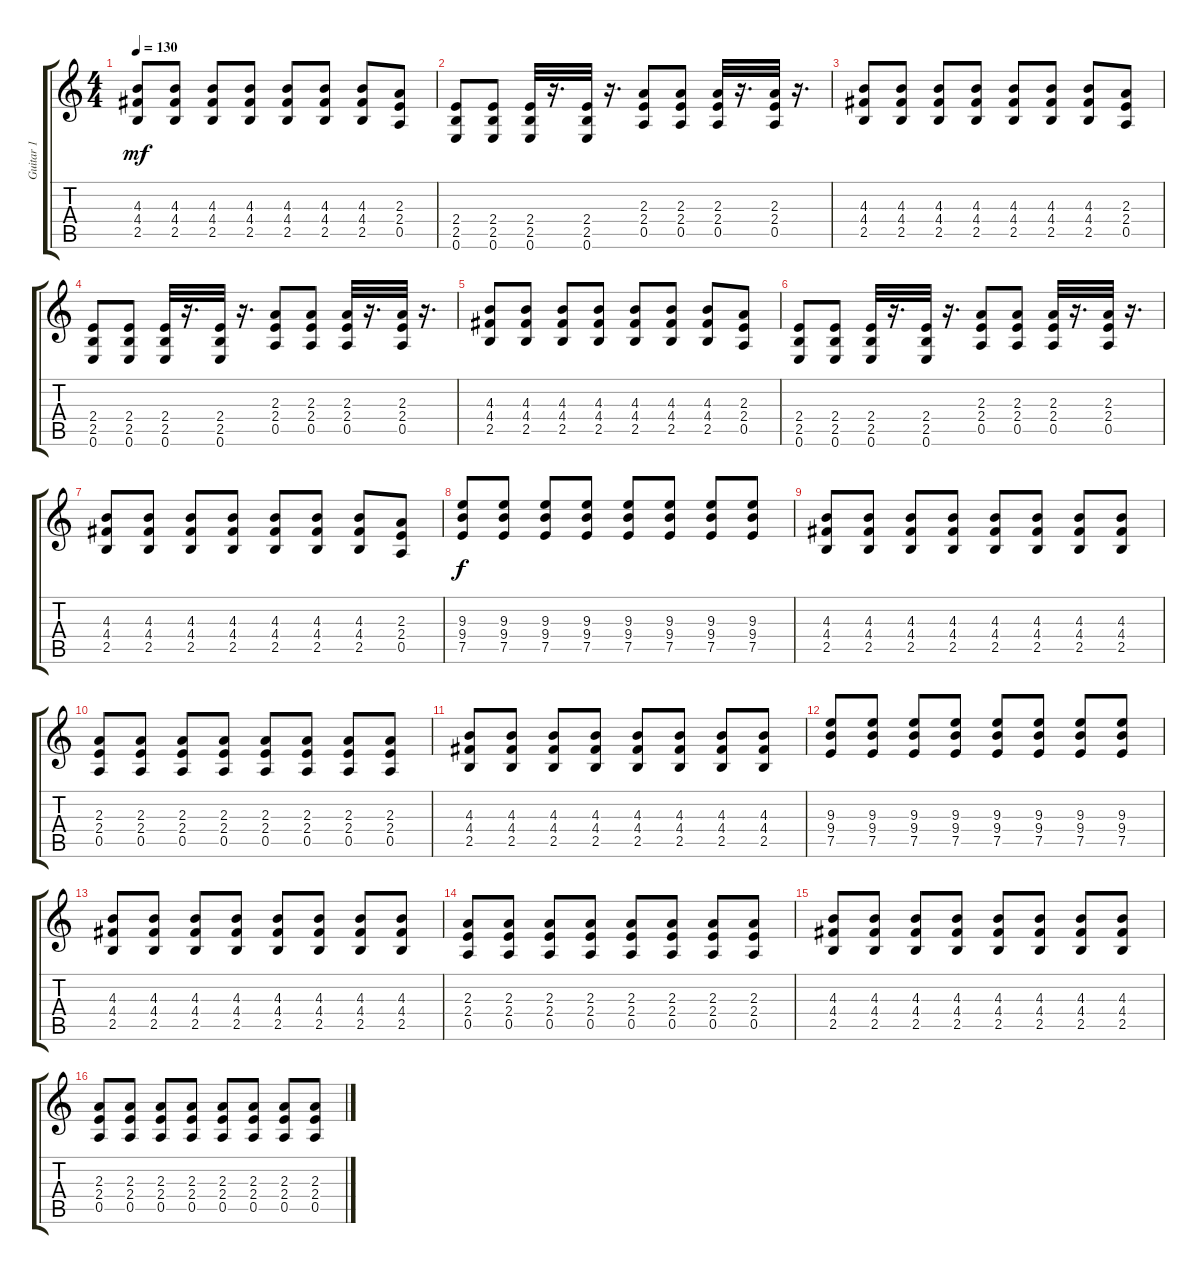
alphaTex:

\track ("Guitar 1" "Guitar 1") {instrument distortionguitar}
\staff {score tabs}
\tuning (E4 B3 G3 D3 A2 E2) {hide}
\ts (4 4)
\tempo 130
\clef g2
\ks c
(4.3 4.4 2.5).8{dy mf} (4.3 4.4 2.5).8 (4.3 4.4 2.5).8 (4.3 4.4 2.5).8 (4.3 4.4 2.5).8 (4.3 4.4 2.5).8 (4.3 4.4 2.5).8 (2.3 2.4 0.5).8 |
(2.4 2.5 0.6).8 (2.4 2.5 0.6).8 (2.4 2.5 0.6).32 r.16{d} (2.4 2.5 0.6).32 r.16{d} (2.3 2.4 0.5).8 (2.3 2.4 0.5).8 (2.3 2.4 0.5).32 r.16{d} (2.3 2.4 0.5).32 r.16{d} |
(4.3 4.4 2.5).8 (4.3 4.4 2.5).8 (4.3 4.4 2.5).8 (4.3 4.4 2.5).8 (4.3 4.4 2.5).8 (4.3 4.4 2.5).8 (4.3 4.4 2.5).8 (2.3 2.4 0.5).8 |
(2.4 2.5 0.6).8 (2.4 2.5 0.6).8 (2.4 2.5 0.6).32 r.16{d} (2.4 2.5 0.6).32 r.16{d} (2.3 2.4 0.5).8 (2.3 2.4 0.5).8 (2.3 2.4 0.5).32 r.16{d} (2.3 2.4 0.5).32 r.16{d} |
(4.3 4.4 2.5).8 (4.3 4.4 2.5).8 (4.3 4.4 2.5).8 (4.3 4.4 2.5).8 (4.3 4.4 2.5).8 (4.3 4.4 2.5).8 (4.3 4.4 2.5).8 (2.3 2.4 0.5).8 |
(2.4 2.5 0.6).8 (2.4 2.5 0.6).8 (2.4 2.5 0.6).32 r.16{d} (2.4 2.5 0.6).32 r.16{d} (2.3 2.4 0.5).8 (2.3 2.4 0.5).8 (2.3 2.4 0.5).32 r.16{d} (2.3 2.4 0.5).32 r.16{d} |
(4.3 4.4 2.5).8 (4.3 4.4 2.5).8 (4.3 4.4 2.5).8 (4.3 4.4 2.5).8 (4.3 4.4 2.5).8 (4.3 4.4 2.5).8 (4.3 4.4 2.5).8 (2.3 2.4 0.5).8 |
(9.3 9.4 7.5).8{dy f} (9.3 9.4 7.5).8 (9.3 9.4 7.5).8 (9.3 9.4 7.5).8 (9.3 9.4 7.5).8 (9.3 9.4 7.5).8 (9.3 9.4 7.5).8 (9.3 9.4 7.5).8 |
(4.3 4.4 2.5).8 (4.3 4.4 2.5).8 (4.3 4.4 2.5).8 (4.3 4.4 2.5).8 (4.3 4.4 2.5).8 (4.3 4.4 2.5).8 (4.3 4.4 2.5).8 (4.3 4.4 2.5).8 |
(2.3 2.4 0.5).8 (2.3 2.4 0.5).8 (2.3 2.4 0.5).8 (2.3 2.4 0.5).8 (2.3 2.4 0.5).8 (2.3 2.4 0.5).8 (2.3 2.4 0.5).8 (2.3 2.4 0.5).8 |
(4.3 4.4 2.5).8 (4.3 4.4 2.5).8 (4.3 4.4 2.5).8 (4.3 4.4 2.5).8 (4.3 4.4 2.5).8 (4.3 4.4 2.5).8 (4.3 4.4 2.5).8 (4.3 4.4 2.5).8 |
(9.3 9.4 7.5).8 (9.3 9.4 7.5).8 (9.3 9.4 7.5).8 (9.3 9.4 7.5).8 (9.3 9.4 7.5).8 (9.3 9.4 7.5).8 (9.3 9.4 7.5).8 (9.3 9.4 7.5).8 |
(4.3 4.4 2.5).8 (4.3 4.4 2.5).8 (4.3 4.4 2.5).8 (4.3 4.4 2.5).8 (4.3 4.4 2.5).8 (4.3 4.4 2.5).8 (4.3 4.4 2.5).8 (4.3 4.4 2.5).8 |
(2.3 2.4 0.5).8 (2.3 2.4 0.5).8 (2.3 2.4 0.5).8 (2.3 2.4 0.5).8 (2.3 2.4 0.5).8 (2.3 2.4 0.5).8 (2.3 2.4 0.5).8 (2.3 2.4 0.5).8 |
(4.3 4.4 2.5).8 (4.3 4.4 2.5).8 (4.3 4.4 2.5).8 (4.3 4.4 2.5).8 (4.3 4.4 2.5).8 (4.3 4.4 2.5).8 (4.3 4.4 2.5).8 (4.3 4.4 2.5).8 |
(2.3 2.4 0.5).8 (2.3 2.4 0.5).8 (2.3 2.4 0.5).8 (2.3 2.4 0.5).8 (2.3 2.4 0.5).8 (2.3 2.4 0.5).8 (2.3 2.4 0.5).8 (2.3 2.4 0.5).8
